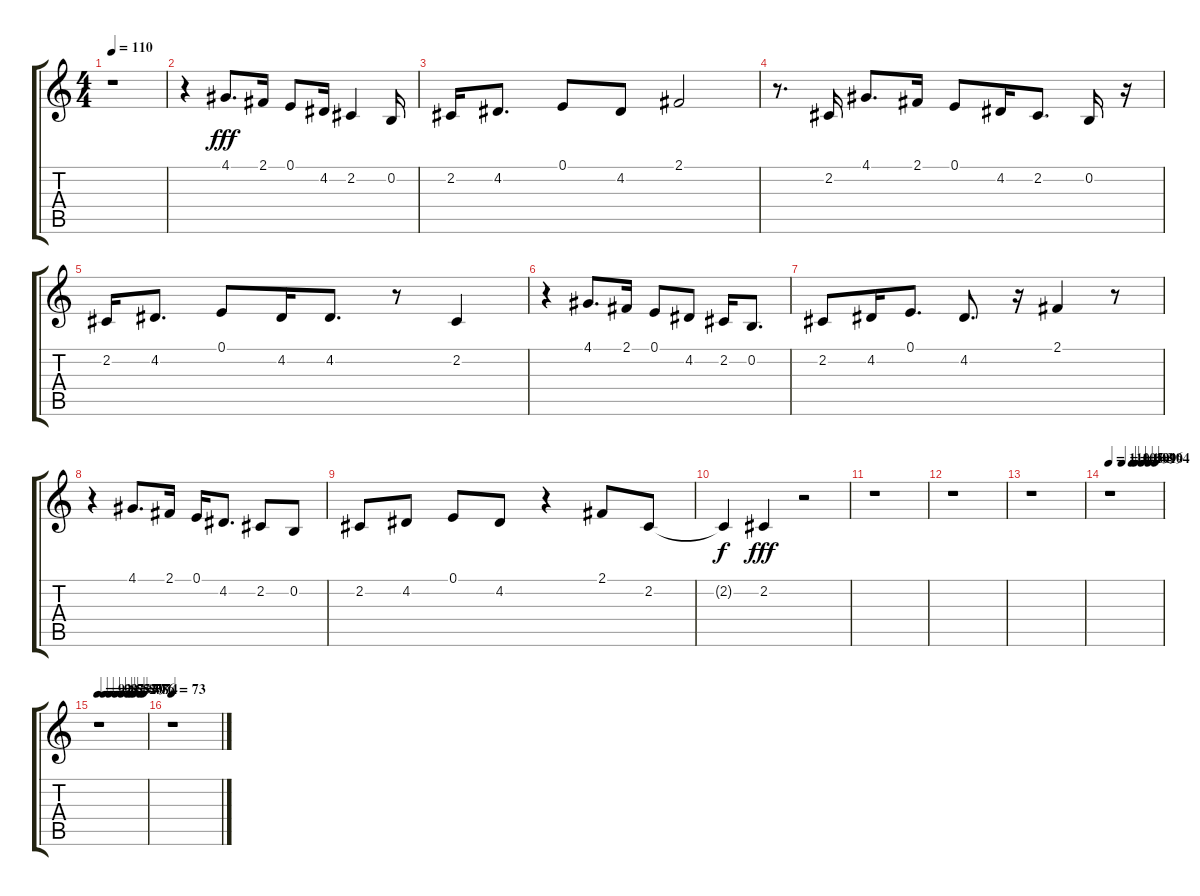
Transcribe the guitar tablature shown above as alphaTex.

\track "" {instrument lead3calliope}
\staff {score tabs}
\tuning (E4 B3 G3 D3 A2 E2) {hide}
\ts (4 4)
\tempo 110
\clef g2
\ks c
r.1{dy fff} |
r.4 4.1.8{d} 2.1.16 0.1.8 4.2.16 2.2.4 0.2.16 |
2.2.16 4.2.8{d} 0.1.8 4.2.8 2.1.2 |
r.8{d} 2.2.16 4.1.8{d} 2.1.16 0.1.8 4.2.16 2.2.8{d} 0.2.16 r.16 |
2.2.16 4.2.8{d} 0.1.8 4.2.16 4.2.8{d} r.8 2.2.4 |
r.4 4.1.8{d} 2.1.16 0.1.8 4.2.8 2.2.16 0.2.8{d} |
2.2.8 4.2.16 0.1.8{d} 4.2.8{d} r.16 2.1.4 r.8 |
r.4 4.1.8{d} 2.1.16 0.1.16 4.2.8{d} 2.2.8 0.2.8 |
2.2.8 4.2.8 0.1.8 4.2.8 r.4 2.1.8 2.2.8 |
2.2{t}.4{dy f} 2.2.4{dy fff} r.2 |
r.1 |
r.1 |
r.1 |
\tempo 110
\tempo (105 0.25)
\tempo (103 0.4375)
\tempo (101 0.5)
\tempo (99 0.625)
\tempo (96 0.75)
\tempo (94 0.875)
r.1 |
\tempo 92
\tempo (90 0.125)
\tempo (87 0.25)
\tempo (85 0.375)
\tempo (82 0.5)
\tempo (80 0.625)
\tempo (79 0.6875)
\tempo (78 0.75)
\tempo (76 0.875)
\tempo (74 0.9375)
r.1 |
\tempo 73
r.1
